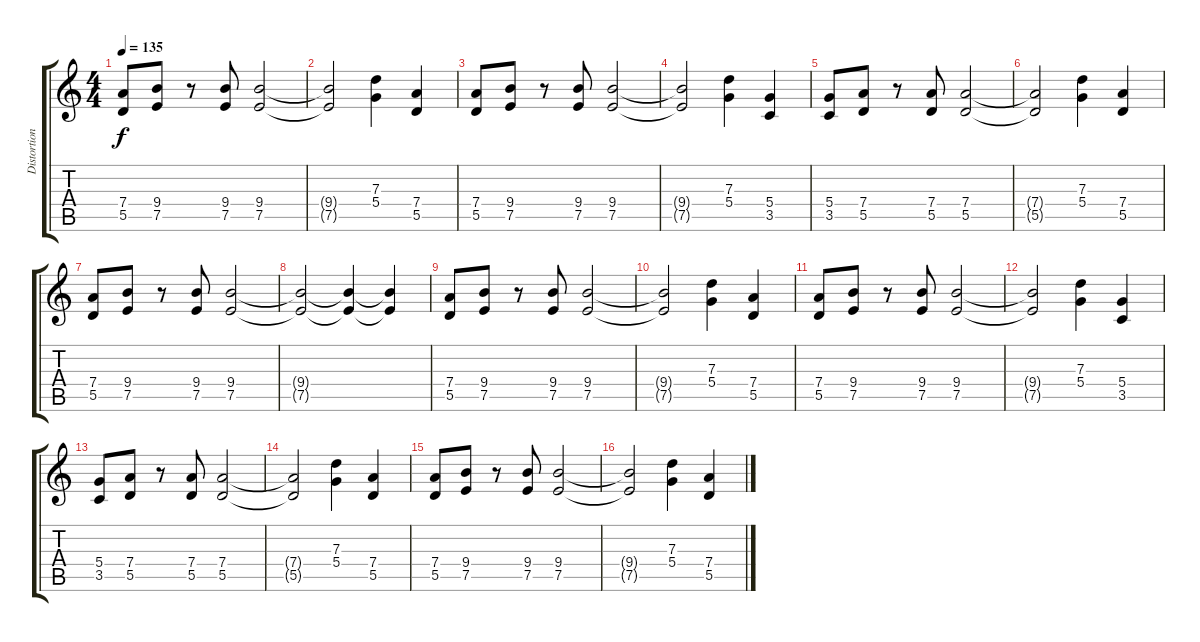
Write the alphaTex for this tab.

\track ("Distortion" "Distortion") {instrument overdrivenguitar}
\staff {score tabs}
\tuning (E4 B3 G3 D3 A2 E2) {hide}
\ts (4 4)
\tempo 135
\clef g2
\ks c
(7.4 5.5).8{dy f} (9.4 7.5).8 r.8 (9.4 7.5).8 (9.4 7.5).2 |
(9.4{t} 7.5{t}).2 (7.3 5.4).4 (7.4 5.5).4 |
(7.4 5.5).8 (9.4 7.5).8 r.8 (9.4 7.5).8 (9.4 7.5).2 |
(9.4{t} 7.5{t}).2 (7.3 5.4).4 (5.4 3.5).4 |
(5.4 3.5).8 (7.4 5.5).8 r.8 (7.4 5.5).8 (7.4 5.5).2 |
(7.4{t} 5.5{t}).2 (7.3 5.4).4 (7.4 5.5).4 |
(7.4 5.5).8 (9.4 7.5).8 r.8 (9.4 7.5).8 (9.4 7.5).2 |
(9.4{t} 7.5{t}).2 (9.4{t} 7.5{t}).4 (9.4{t} 7.5{t}).4 |
(7.4 5.5).8 (9.4 7.5).8 r.8 (9.4 7.5).8 (9.4 7.5).2 |
(9.4{t} 7.5{t}).2 (7.3 5.4).4 (7.4 5.5).4 |
(7.4 5.5).8 (9.4 7.5).8 r.8 (9.4 7.5).8 (9.4 7.5).2 |
(9.4{t} 7.5{t}).2 (7.3 5.4).4 (5.4 3.5).4 |
(5.4 3.5).8 (7.4 5.5).8 r.8 (7.4 5.5).8 (7.4 5.5).2 |
(7.4{t} 5.5{t}).2 (7.3 5.4).4 (7.4 5.5).4 |
(7.4 5.5).8 (9.4 7.5).8 r.8 (9.4 7.5).8 (9.4 7.5).2 |
(9.4{t} 7.5{t}).2 (7.3 5.4).4 (7.4 5.5).4
